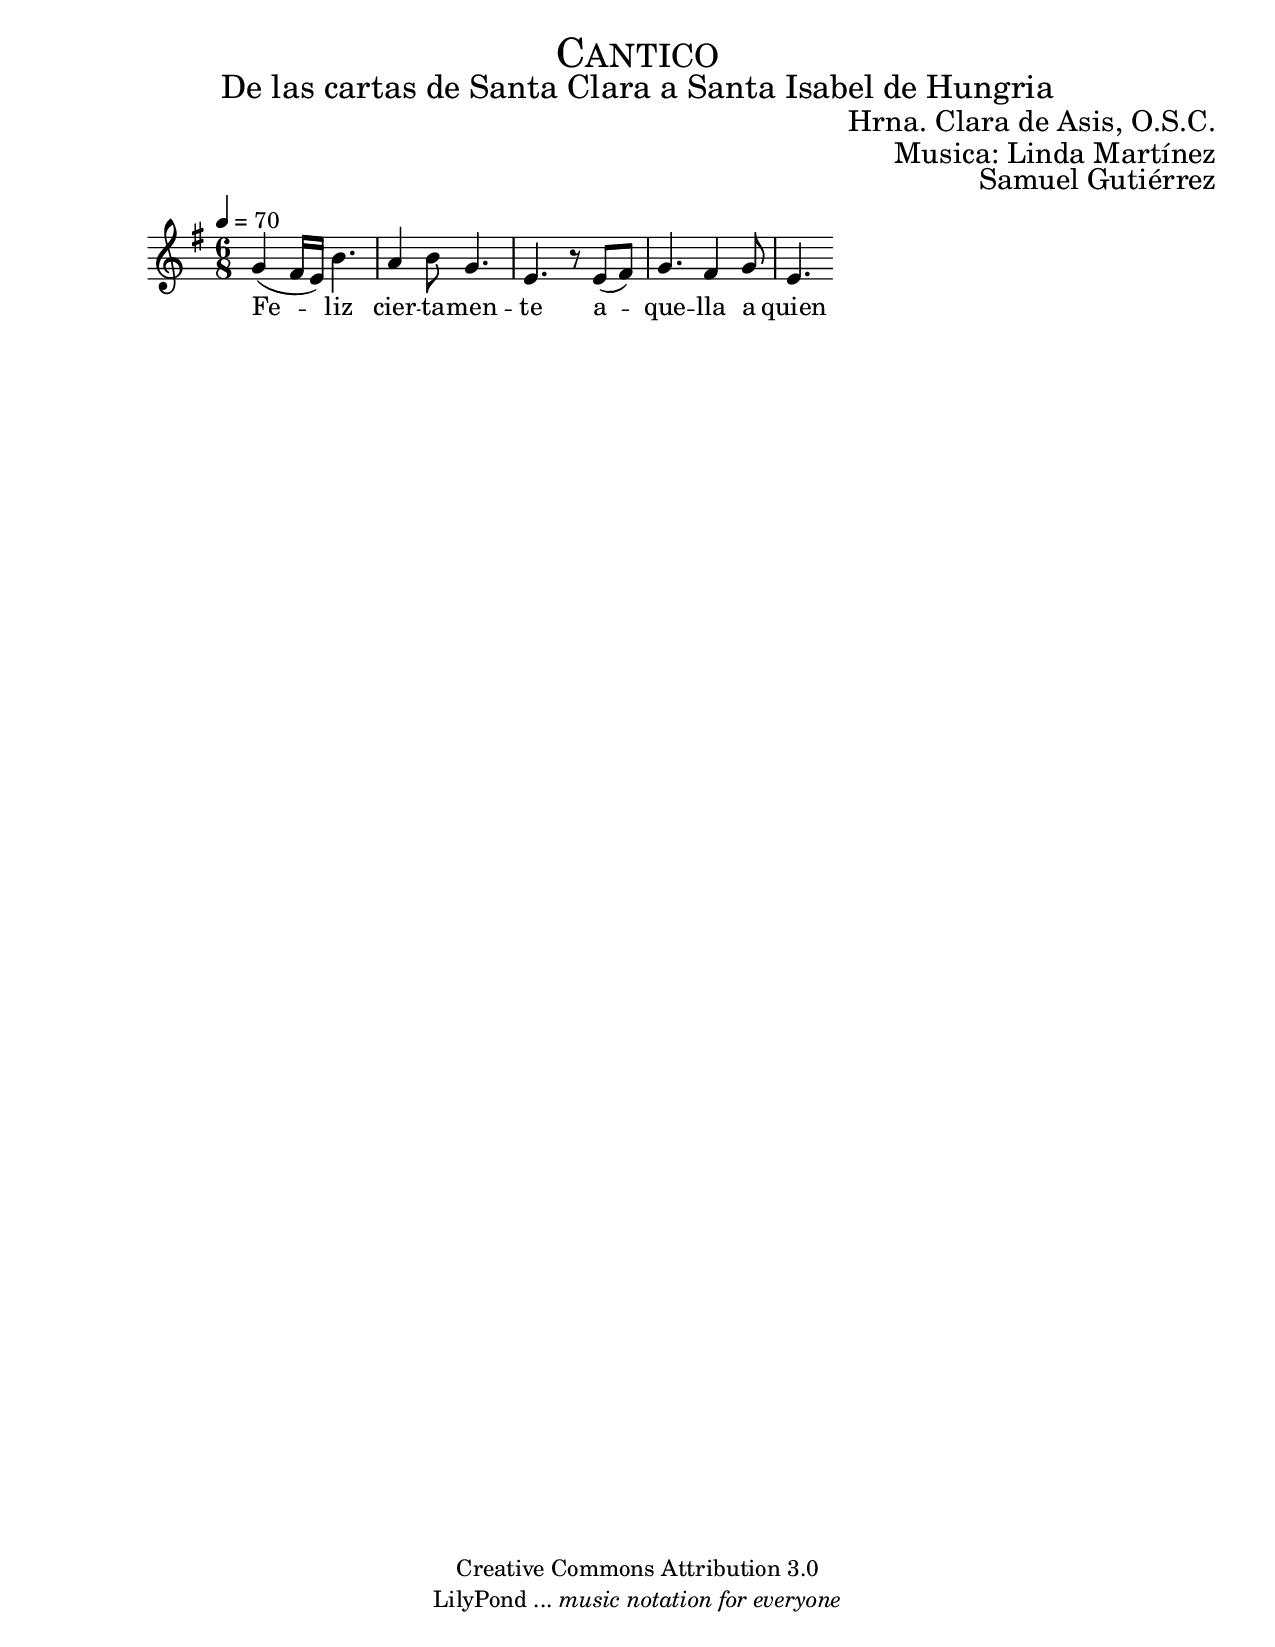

% ****************************************************************
%       Melodia de la Trinidad - Contratenor
%	by serach.sam@
% ****************************************************************
\language "espanol"
\version "2.19.80"

%#(set-global-staff-size 22)

\markup { \fill-line { \center-column { \fontsize #5 \smallCaps "Cantico" \fontsize #3 "De las cartas de Santa Clara a Santa Isabel de Hungria" } } }
\markup { \fill-line { " " \fontsize #2 "Hrna. Clara de Asis, O.S.C."  } }
\markup { \fill-line { " " \fontsize #2 "Musica: Linda Martínez"  } }
\markup { \fill-line { " " \right-column { \fontsize #2 "Samuel Gutiérrez" } } }

\header {
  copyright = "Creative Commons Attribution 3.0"
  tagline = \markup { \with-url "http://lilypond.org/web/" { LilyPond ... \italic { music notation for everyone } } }
  breakbefore = ##t
}

% --- Musica
canto = \relative do' {
  \key mi \minor
  \tempo 4=70
  \time 6/8

  sol'4( fas16 mi) si'4. 
  la4 si8 sol4. 
  mi4. r8 mi8( fas)
  sol4. fas4 sol8
  mi4.
}

% --- Letra
letra_canto = \lyricmode {
  Fe -- liz cier -- ta -- men -- te a -- que -- lla a quien
}

armonia = \new ChordNames {
  \italianChords
  \chordmode {
    s4 
    mi4.:m si4.:7 mi2.:m
    s4. si4.:7 mi2.:m
    s2. si2.:7
    s4. do4. si4.:7
  }
}


\score {
  <<
    %\armonia
    \new Staff <<
      \set Staff.midiInstrument = "oboe"
      \new Voice = "voz" \canto
      \new Lyrics \lyricsto "voz" \letra_canto
    >>
  >>
  \midi {}
  \layout {}
}

\paper {
  #(set-paper-size "letter")
}